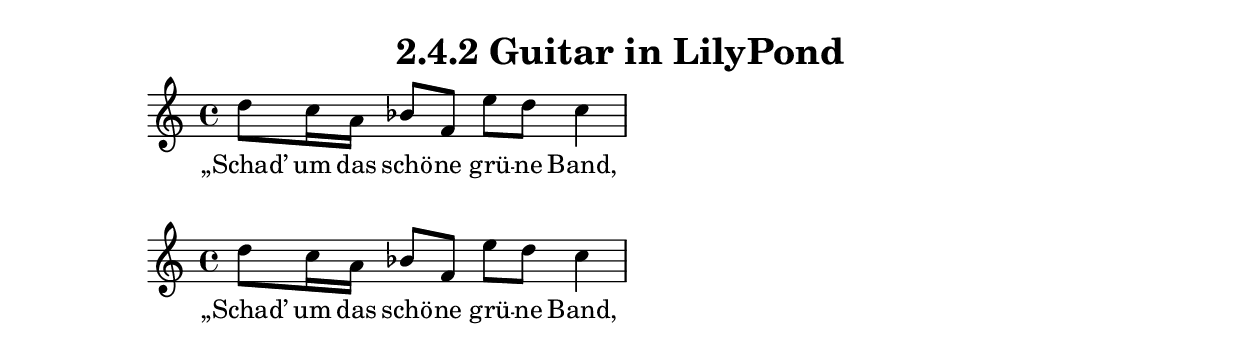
%{ Welcome to LilyPond %}

\header{ title = "2.4.2 Guitar in LilyPond" }

%{ Line 1 %}
\relative c'' { d8 c16 a bes8 f e' d c4 }
\addlyrics { „Schad’ um das schö -- ne grü -- ne Band, }

%{ Line 2 %}
\relative c'' { d8 c16 a bes8 f e' d c4 }
\addlyrics { „Schad’ um das schö -- ne grü -- ne Band, }



  

\version "2.18.2"  % necessary for upgrading to future LilyPond versions.
